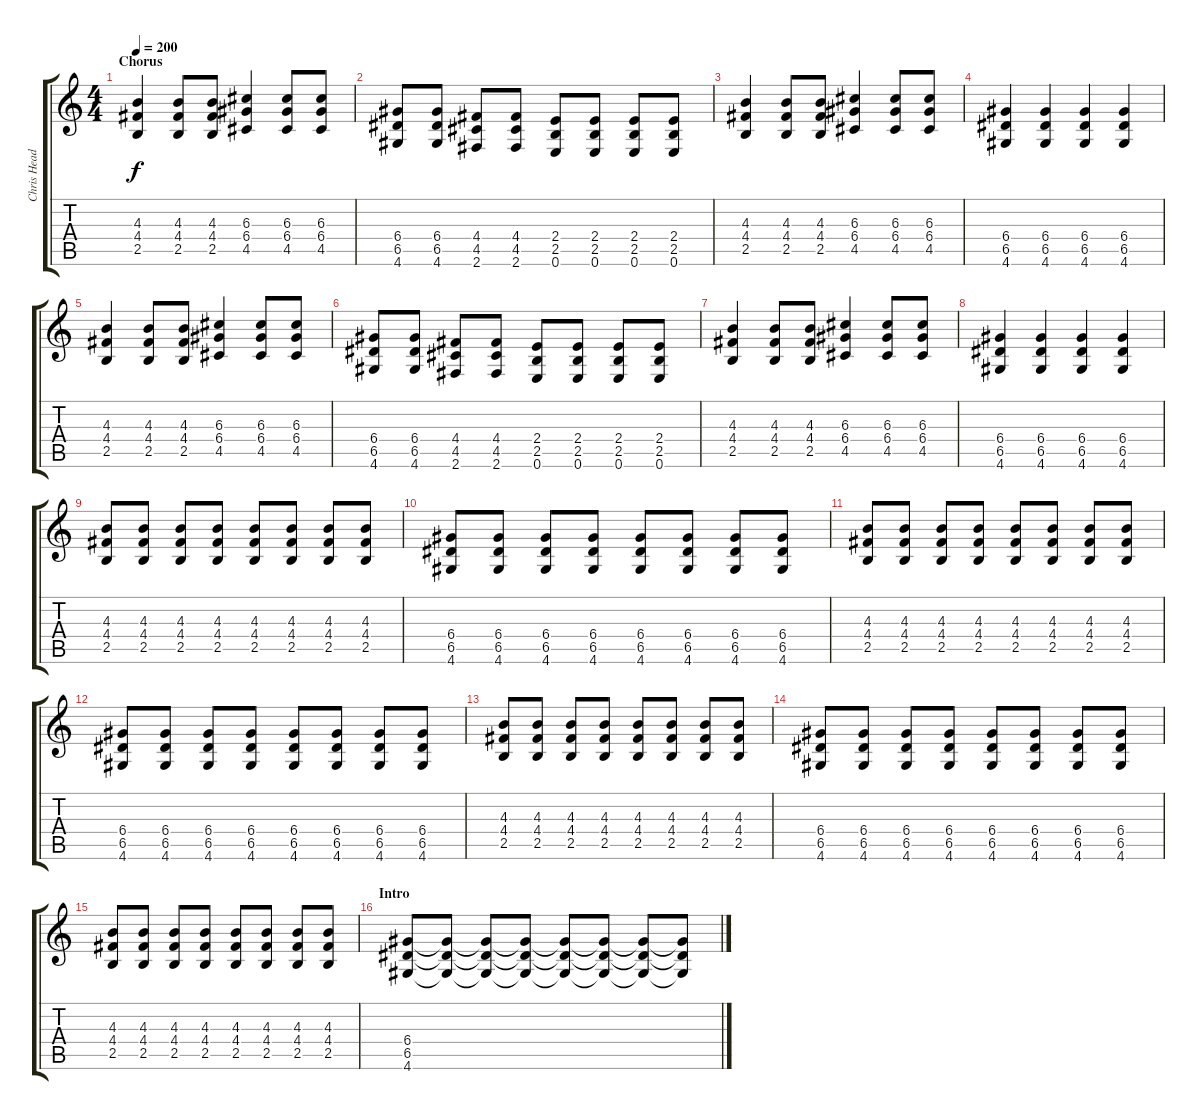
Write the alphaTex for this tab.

\track ("Chris Head (Guitar)" "Chris Head") {instrument distortionguitar}
\staff {score tabs}
\tuning (E4 B3 G3 D3 A2 E2) {hide}
\ts (4 4)
\section ("" "Chorus")
\tempo 200
\clef g2
\ks c
(4.3 4.4 2.5).4{dy f} (4.3 4.4 2.5).8 (4.3 4.4 2.5).8 (6.3 6.4 4.5).4 (6.3 6.4 4.5).8 (6.3 6.4 4.5).8 |
(6.4 6.5 4.6).8 (6.4 6.5 4.6).8 (4.4 4.5 2.6).8 (4.4 4.5 2.6).8 (2.4 2.5 0.6).8 (2.4 2.5 0.6).8 (2.4 2.5 0.6).8 (2.4 2.5 0.6).8 |
(4.3 4.4 2.5).4 (4.3 4.4 2.5).8 (4.3 4.4 2.5).8 (6.3 6.4 4.5).4 (6.3 6.4 4.5).8 (6.3 6.4 4.5).8 |
(6.4 6.5 4.6).4 (6.4 6.5 4.6).4 (6.4 6.5 4.6).4 (6.4 6.5 4.6).4 |
(4.3 4.4 2.5).4 (4.3 4.4 2.5).8 (4.3 4.4 2.5).8 (6.3 6.4 4.5).4 (6.3 6.4 4.5).8 (6.3 6.4 4.5).8 |
(6.4 6.5 4.6).8 (6.4 6.5 4.6).8 (4.4 4.5 2.6).8 (4.4 4.5 2.6).8 (2.4 2.5 0.6).8 (2.4 2.5 0.6).8 (2.4 2.5 0.6).8 (2.4 2.5 0.6).8 |
(4.3 4.4 2.5).4 (4.3 4.4 2.5).8 (4.3 4.4 2.5).8 (6.3 6.4 4.5).4 (6.3 6.4 4.5).8 (6.3 6.4 4.5).8 |
(6.4 6.5 4.6).4 (6.4 6.5 4.6).4 (6.4 6.5 4.6).4 (6.4 6.5 4.6).4 |
(4.3 4.4 2.5).8 (4.3 4.4 2.5).8 (4.3 4.4 2.5).8 (4.3 4.4 2.5).8 (4.3 4.4 2.5).8 (4.3 4.4 2.5).8 (4.3 4.4 2.5).8 (4.3 4.4 2.5).8 |
(6.4 6.5 4.6).8 (6.4 6.5 4.6).8 (6.4 6.5 4.6).8 (6.4 6.5 4.6).8 (6.4 6.5 4.6).8 (6.4 6.5 4.6).8 (6.4 6.5 4.6).8 (6.4 6.5 4.6).8 |
(4.3 4.4 2.5).8 (4.3 4.4 2.5).8 (4.3 4.4 2.5).8 (4.3 4.4 2.5).8 (4.3 4.4 2.5).8 (4.3 4.4 2.5).8 (4.3 4.4 2.5).8 (4.3 4.4 2.5).8 |
(6.4 6.5 4.6).8 (6.4 6.5 4.6).8 (6.4 6.5 4.6).8 (6.4 6.5 4.6).8 (6.4 6.5 4.6).8 (6.4 6.5 4.6).8 (6.4 6.5 4.6).8 (6.4 6.5 4.6).8 |
(4.3 4.4 2.5).8 (4.3 4.4 2.5).8 (4.3 4.4 2.5).8 (4.3 4.4 2.5).8 (4.3 4.4 2.5).8 (4.3 4.4 2.5).8 (4.3 4.4 2.5).8 (4.3 4.4 2.5).8 |
(6.4 6.5 4.6).8 (6.4 6.5 4.6).8 (6.4 6.5 4.6).8 (6.4 6.5 4.6).8 (6.4 6.5 4.6).8 (6.4 6.5 4.6).8 (6.4 6.5 4.6).8 (6.4 6.5 4.6).8 |
(4.3 4.4 2.5).8 (4.3 4.4 2.5).8 (4.3 4.4 2.5).8 (4.3 4.4 2.5).8 (4.3 4.4 2.5).8 (4.3 4.4 2.5).8 (4.3 4.4 2.5).8 (4.3 4.4 2.5).8 |
\section ("" "Intro")
(6.4 6.5 4.6).8 (6.4{t} 6.5{t} 4.6{t}).8 (6.4{t} 6.5{t} 4.6{t}).8 (6.4{t} 6.5{t} 4.6{t}).8 (6.4{t} 6.5{t} 4.6{t}).8 (6.4{t} 6.5{t} 4.6{t}).8 (6.4{t} 6.5{t} 4.6{t}).8 (6.4{t} 6.5{t} 4.6{t}).8
